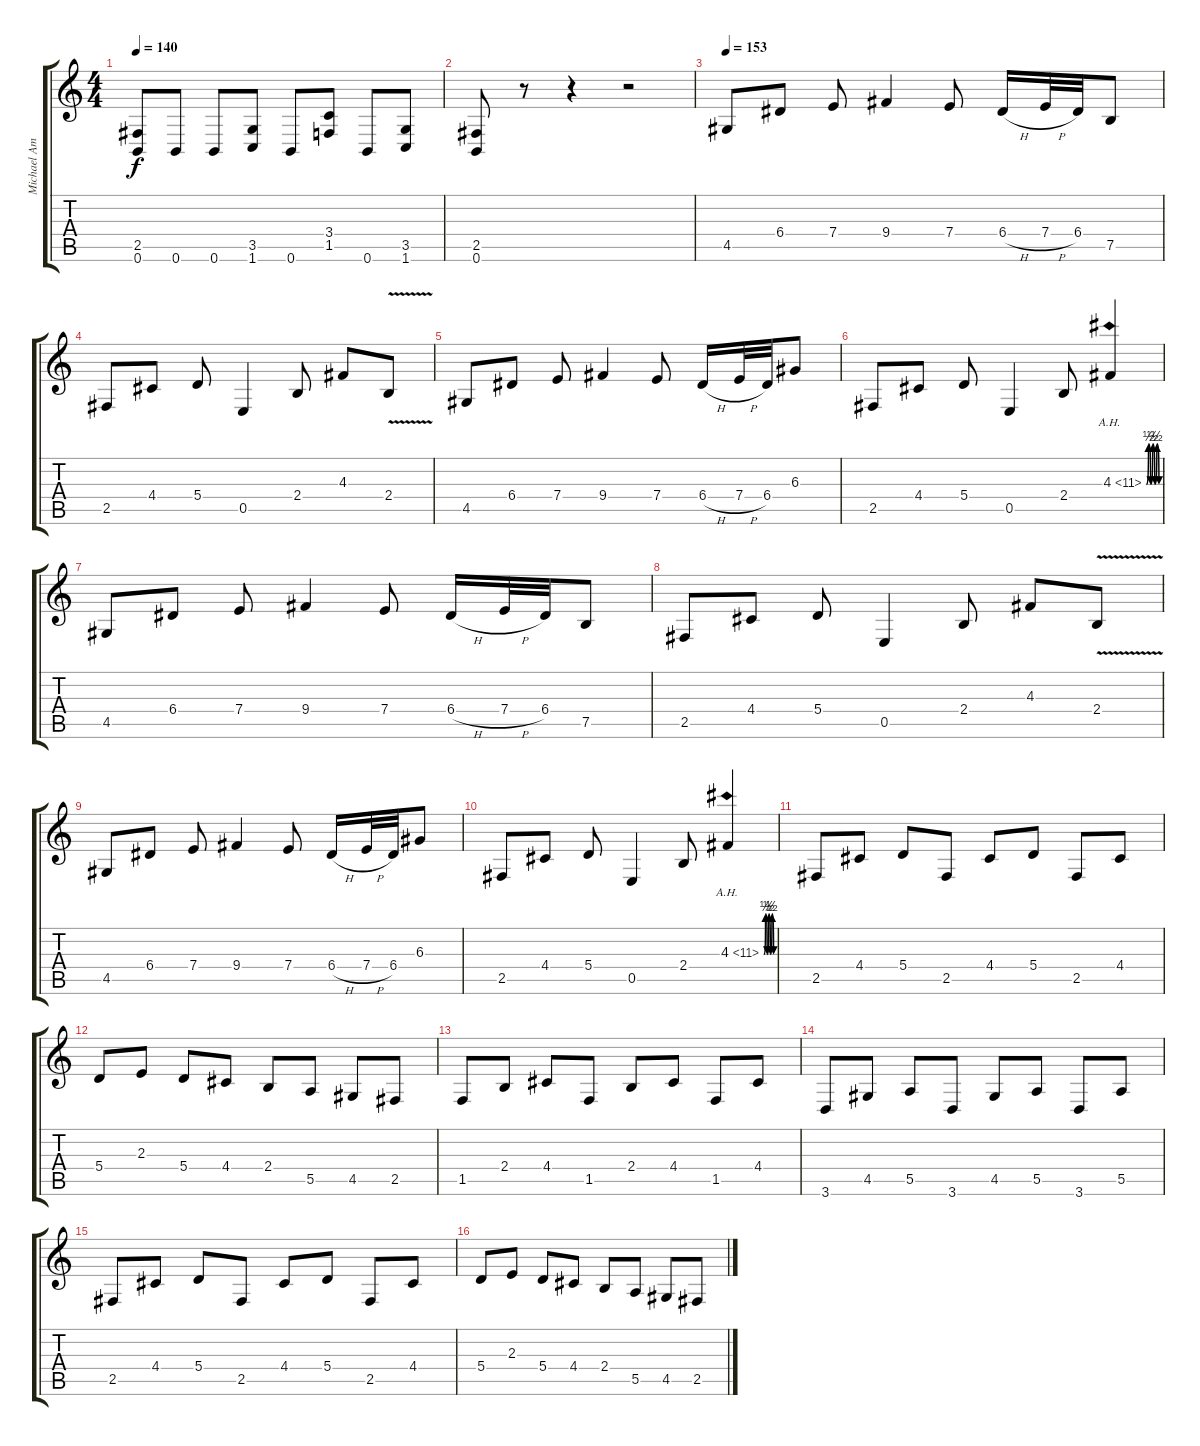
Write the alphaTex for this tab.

\track ("Michael Amott" "Michael Am") {instrument distortionguitar}
\staff {score tabs}
\tuning (B3 Gb3 D3 A2 E2 B1) {hide}
\ts (4 4)
\tempo 140
\clef g2
\ks c
(2.5 0.6).8{dy f instrument distortionguitar} 0.6.8 0.6.8 (3.5 1.6).8 0.6.8 (3.4 1.5).8 0.6.8 (3.5 1.6).8 |
(2.5 0.6).8 r.8 r.4 r.2 |
\tempo 153
4.5.8 6.4.8 7.4.8 9.4.4 7.4.8 6.4{h}.16 7.4{h}.32 6.4.32 7.5.8 |
2.5.8 4.4.8 5.4.8 0.5.4 2.4.8 4.3.8 2.4{v}.8 |
4.5.8 6.4.8 7.4.8 9.4.4 7.4.8 6.4{h}.16 7.4{h}.32 6.4.32 6.3.8 |
2.5.8 4.4.8 5.4.8 0.5.4 2.4.8 4.3{be (custom 0 0 10 2 20 0 30 2 40 0 50 2 60 0) ah 7}.4 |
4.5.8 6.4.8 7.4.8 9.4.4 7.4.8 6.4{h}.16 7.4{h}.32 6.4.32 7.5.8 |
2.5.8 4.4.8 5.4.8 0.5.4 2.4.8 4.3.8 2.4{v}.8 |
4.5.8 6.4.8 7.4.8 9.4.4 7.4.8 6.4{h}.16 7.4{h}.32 6.4.32 6.3.8 |
2.5.8 4.4.8 5.4.8 0.5.4 2.4.8 4.3{be (custom 0 0 10 2 20 0 30 2 40 0 50 2 60 0) ah 7}.4 |
2.5.8 4.4.8 5.4.8 2.5.8 4.4.8 5.4.8 2.5.8 4.4.8 |
5.4.8 2.3.8 5.4.8 4.4.8 2.4.8 5.5.8 4.5.8 2.5.8 |
1.5.8 2.4.8 4.4.8 1.5.8 2.4.8 4.4.8 1.5.8 4.4.8 |
3.6.8 4.5.8 5.5.8 3.6.8 4.5.8 5.5.8 3.6.8 5.5.8 |
2.5.8 4.4.8 5.4.8 2.5.8 4.4.8 5.4.8 2.5.8 4.4.8 |
5.4.8 2.3.8 5.4.8 4.4.8 2.4.8 5.5.8 4.5.8 2.5.8
